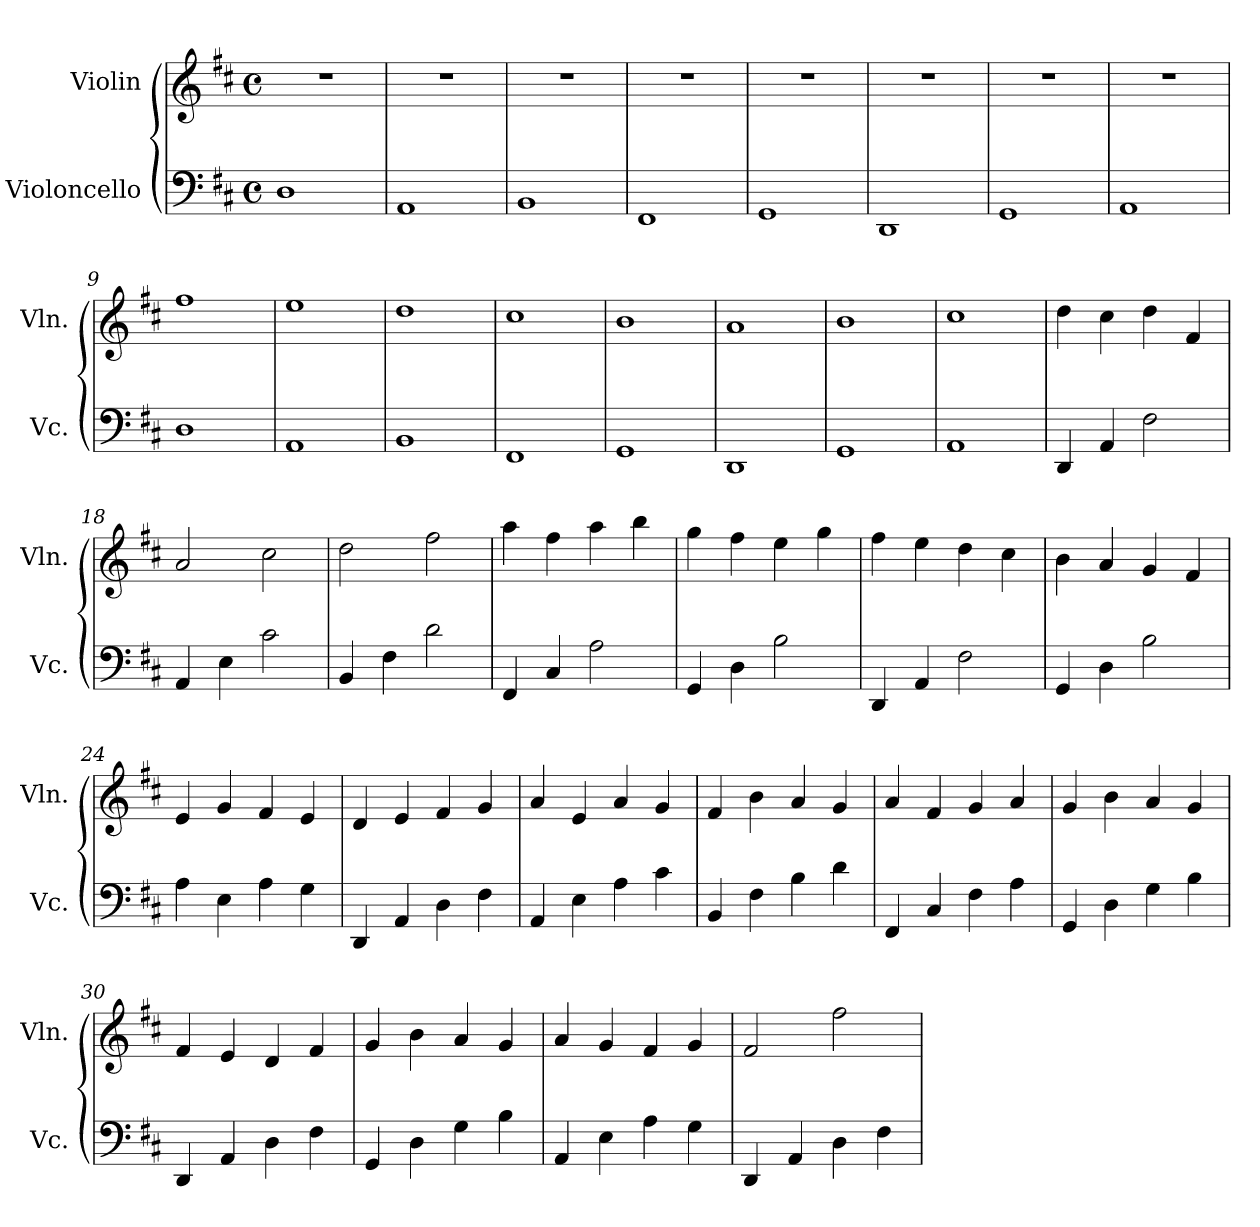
**kern	**kern
*part2	*part1
*staff2	*staff1
*I"Violoncello	*I"Violin
*I'Vc.	*I'Vln.
*clefF4	*clefG2
*k[f#c#]	*k[f#c#]
*M4/4	*M4/4
*met(c)	*met(c)
*MM135	*MM135
=1	=1
1D	1r
=2	=2
1AA	1r
=3	=3
1BB	1r
=4	=4
1FF#	1r
=5	=5
1GG	1r
=6	=6
1DD	1r
=7	=7
1GG	1r
=8	=8
1AA	1r
=9	=9
1D	1ff#
=10	=10
1AA	1ee
=11	=11
1BB	1dd
=12	=12
1FF#	1cc#
=13	=13
1GG	1b
=14	=14
1DD	1a
!!LO:LB:g=z
=15	=15
1GG	1b
=16	=16
1AA	1cc#
=17	=17
4DD/	4dd\
4AA/	4cc#\
2F#\	4dd\
.	4f#/
=18	=18
4AA/	2a/
4E\	.
2c#\	2cc#\
=19	=19
4BB/	2dd\
4F#\	.
2d\	2ff#\
=20	=20
4FF#/	4aa\
4C#/	4ff#\
2A\	4aa\
.	4bb\
=21	=21
4GG/	4gg\
4D\	4ff#\
2B\	4ee\
.	4gg\
=22	=22
4DD/	4ff#\
4AA/	4ee\
2F#\	4dd\
.	4cc#\
=23	=23
4GG/	4b\
4D\	4a/
2B\	4g/
.	4f#/
!!LO:LB:g=z
=24	=24
4A\	4e/
4E\	4g/
4A\	4f#/
4G\	4e/
=25	=25
4DD/	4d/
4AA/	4e/
4D\	4f#/
4F#\	4g/
=26	=26
4AA/	4a/
4E\	4e/
4A\	4a/
4c#\	4g/
=27	=27
4BB/	4f#/
4F#\	4b\
4B\	4a/
4d\	4g/
=28	=28
4FF#/	4a/
4C#/	4f#/
4F#\	4g/
4A\	4a/
=29	=29
4GG/	4g/
4D\	4b\
4G\	4a/
4B\	4g/
=30	=30
4DD/	4f#/
4AA/	4e/
4D\	4d/
4F#\	4f#/
=31	=31
4GG/	4g/
4D\	4b\
4G\	4a/
4B\	4g/
!!LO:LB:g=z
=32	=32
4AA/	4a/
4E\	4g/
4A\	4f#/
4G\	4g/
=33	=33
4DD/	2f#/
4AA/	.
4D\	2ff#\
4F#\	.
=	=
*-	*-
